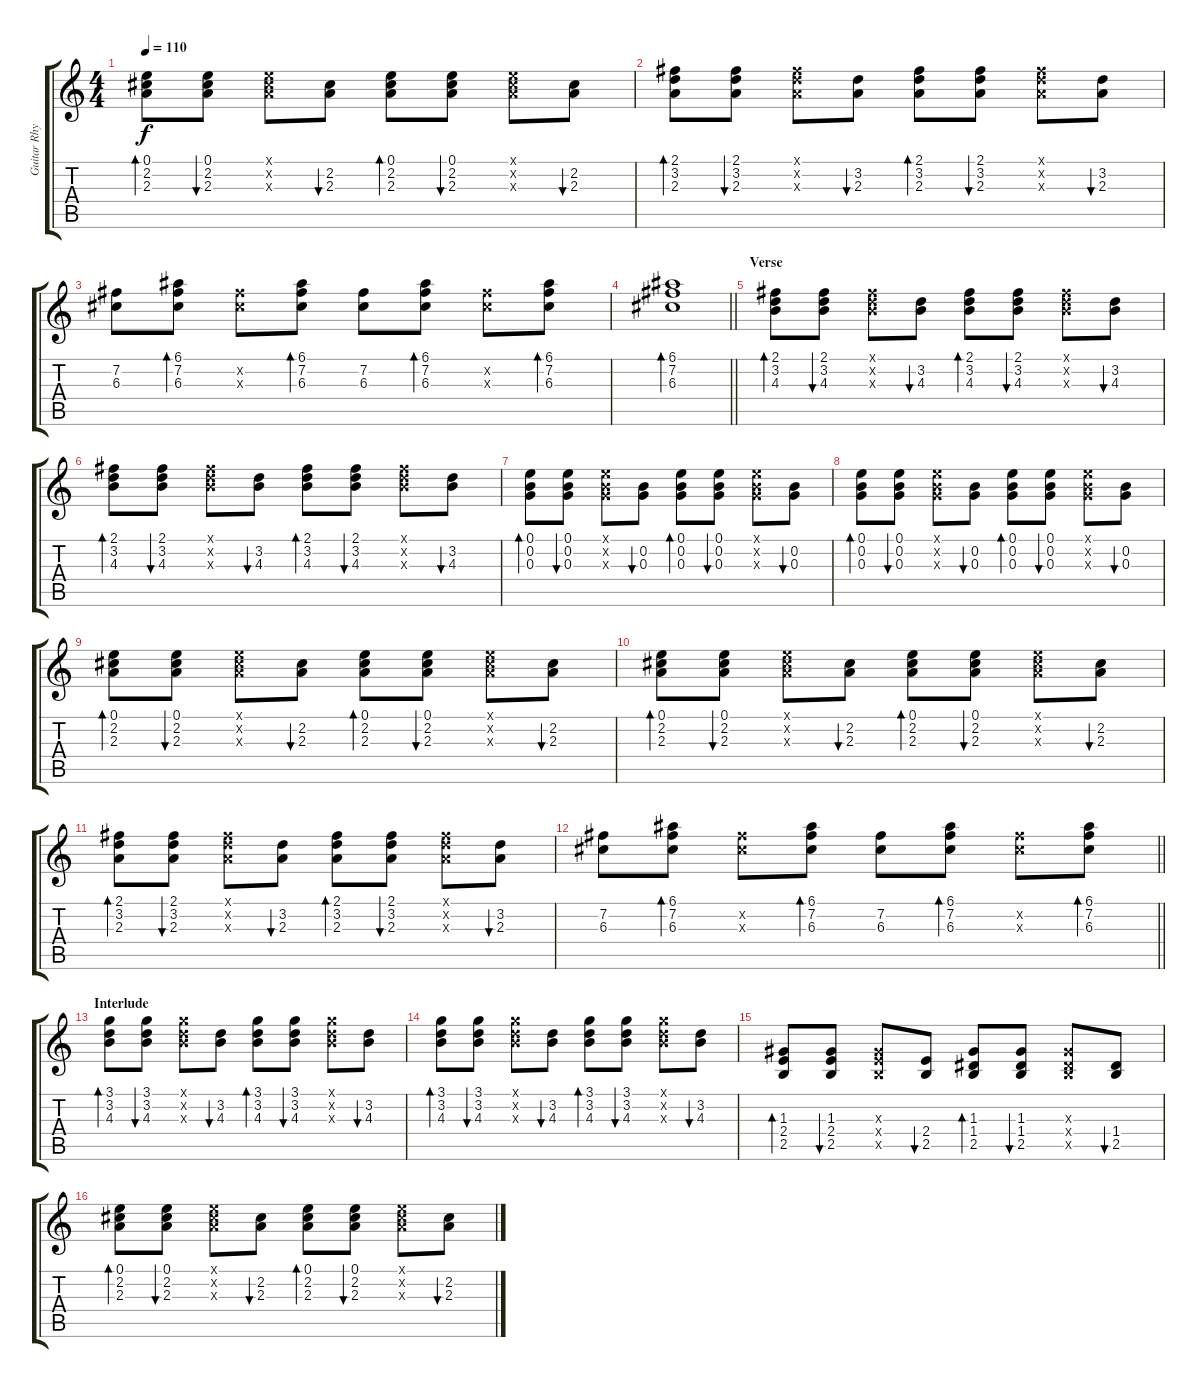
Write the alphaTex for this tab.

\track ("Guitar Rhytem" "Guitar Rhy") {instrument acousticguitarsteel}
\staff {score tabs}
\tuning (E4 B3 G3 D3 A2 E2) {hide}
\ts (4 4)
\tempo 110
\clef g2
\ks c
(0.1 2.2 2.3).8{bd 60 dy f} (0.1 2.2 2.3).8{bu 60} (0.1{x} 2.2{x} 2.3{x}).8 (2.2 2.3).8{bu 60} (0.1 2.2 2.3).8{bd 60} (0.1 2.2 2.3).8{bu 60} (0.1{x} 2.2{x} 2.3{x}).8 (2.2 2.3).8{bu 60} |
(2.1 3.2 2.3).8{bd 60} (2.1 3.2 2.3).8{bu 60} (2.1{x} 3.2{x} 2.3{x}).8 (3.2 2.3).8{bu 60} (2.1 3.2 2.3).8{bd 60} (2.1 3.2 2.3).8{bu 60} (2.1{x} 3.2{x} 2.3{x}).8 (3.2 2.3).8{bu 60} |
(7.2 6.3).8 (6.1 7.2 6.3).8{bd 30} (7.2{x} 6.3{x}).8 (6.1 7.2 6.3).8{bd 30} (7.2 6.3).8 (6.1 7.2 6.3).8{bd 30} (7.2{x} 6.3{x}).8 (6.1 7.2 6.3).8{bd 30} |
\barLineRight lightlight
(6.1 7.2 6.3).1{bd 60} |
\section ("" "Verse")
(2.1 3.2 4.3).8{bd 60} (2.1 3.2 4.3).8{bu 60} (2.1{x} 3.2{x} 4.3{x}).8 (3.2 4.3).8{bu 60} (2.1 3.2 4.3).8{bd 60} (2.1 3.2 4.3).8{bu 60} (2.1{x} 3.2{x} 4.3{x}).8 (3.2 4.3).8{bu 60} |
(2.1 3.2 4.3).8{bd 60} (2.1 3.2 4.3).8{bu 60} (2.1{x} 3.2{x} 4.3{x}).8 (3.2 4.3).8{bu 60} (2.1 3.2 4.3).8{bd 60} (2.1 3.2 4.3).8{bu 60} (2.1{x} 3.2{x} 4.3{x}).8 (3.2 4.3).8{bu 60} |
(0.1 0.2 0.3).8{bd 60} (0.1 0.2 0.3).8{bu 60} (0.1{x} 0.2{x} 0.3{x}).8 (0.2 0.3).8{bu 60} (0.1 0.2 0.3).8{bd 60} (0.1 0.2 0.3).8{bu 60} (0.1{x} 0.2{x} 0.3{x}).8 (0.2 0.3).8{bu 60} |
(0.1 0.2 0.3).8{bd 60} (0.1 0.2 0.3).8{bu 60} (0.1{x} 0.2{x} 0.3{x}).8 (0.2 0.3).8{bu 60} (0.1 0.2 0.3).8{bd 60} (0.1 0.2 0.3).8{bu 60} (0.1{x} 0.2{x} 0.3{x}).8 (0.2 0.3).8{bu 60} |
(0.1 2.2 2.3).8{bd 60} (0.1 2.2 2.3).8{bu 60} (0.1{x} 2.2{x} 2.3{x}).8 (2.2 2.3).8{bu 60} (0.1 2.2 2.3).8{bd 60} (0.1 2.2 2.3).8{bu 60} (0.1{x} 2.2{x} 2.3{x}).8 (2.2 2.3).8{bu 60} |
(0.1 2.2 2.3).8{bd 60} (0.1 2.2 2.3).8{bu 60} (0.1{x} 2.2{x} 2.3{x}).8 (2.2 2.3).8{bu 60} (0.1 2.2 2.3).8{bd 60} (0.1 2.2 2.3).8{bu 60} (0.1{x} 2.2{x} 2.3{x}).8 (2.2 2.3).8{bu 60} |
(2.1 3.2 2.3).8{bd 60} (2.1 3.2 2.3).8{bu 60} (2.1{x} 3.2{x} 2.3{x}).8 (3.2 2.3).8{bu 60} (2.1 3.2 2.3).8{bd 60} (2.1 3.2 2.3).8{bu 60} (2.1{x} 3.2{x} 2.3{x}).8 (3.2 2.3).8{bu 60} |
\barLineRight lightlight
(7.2 6.3).8 (6.1 7.2 6.3).8{bd 30} (7.2{x} 6.3{x}).8 (6.1 7.2 6.3).8{bd 30} (7.2 6.3).8 (6.1 7.2 6.3).8{bd 30} (7.2{x} 6.3{x}).8 (6.1 7.2 6.3).8{bd 30} |
\section ("" "Interlude")
(3.1 3.2 4.3).8{bd 60} (3.1 3.2 4.3).8{bu 60} (3.1{x} 3.2{x} 4.3{x}).8 (3.2 4.3).8{bu 60} (3.1 3.2 4.3).8{bd 60} (3.1 3.2 4.3).8{bu 60} (3.1{x} 3.2{x} 4.3{x}).8 (3.2 4.3).8{bu 60} |
(3.1 3.2 4.3).8{bd 60} (3.1 3.2 4.3).8{bu 60} (3.1{x} 3.2{x} 4.3{x}).8 (3.2 4.3).8{bu 60} (3.1 3.2 4.3).8{bd 60} (3.1 3.2 4.3).8{bu 60} (3.1{x} 3.2{x} 4.3{x}).8 (3.2 4.3).8{bu 60} |
(1.3 2.4 2.5).8{bd 60} (1.3 2.4 2.5).8{bu 60} (1.3{x} 2.4{x} 2.5{x}).8 (2.4 2.5).8{bu 60} (1.3 1.4 2.5).8{bd 60} (1.3 1.4 2.5).8{bu 60} (1.3{x} 1.4{x} 2.5{x}).8 (1.4 2.5).8{bu 60} |
(0.1 2.2 2.3).8{bd 60} (0.1 2.2 2.3).8{bu 60} (0.1{x} 2.2{x} 2.3{x}).8 (2.2 2.3).8{bu 60} (0.1 2.2 2.3).8{bd 60} (0.1 2.2 2.3).8{bu 60} (0.1{x} 2.2{x} 2.3{x}).8 (2.2 2.3).8{bu 60}
